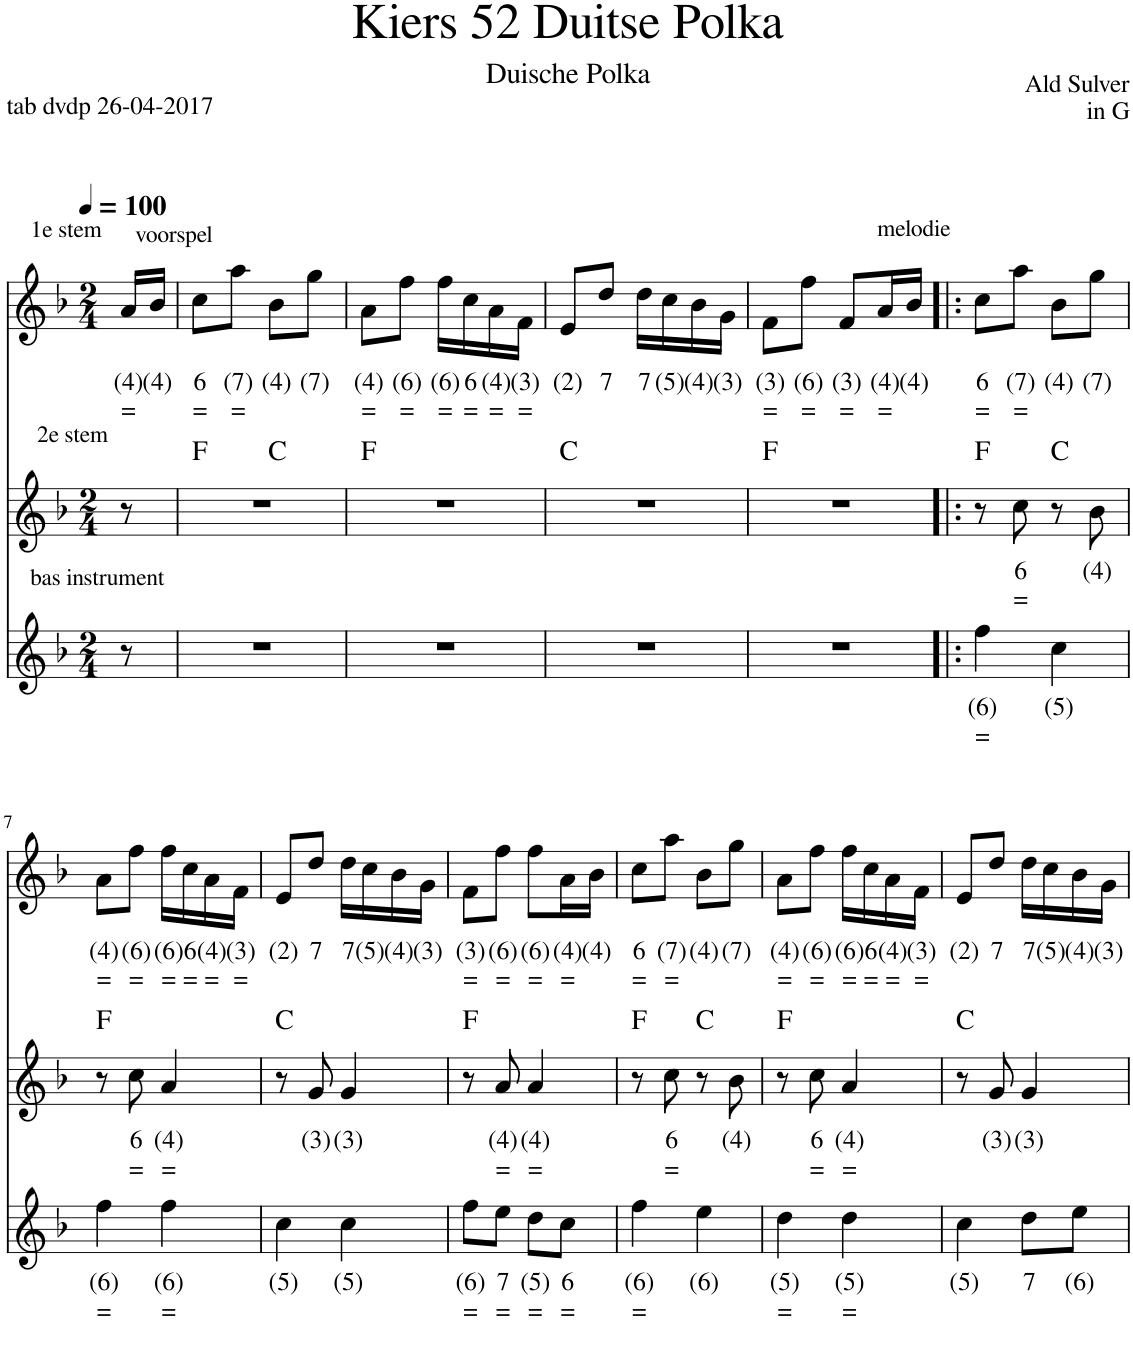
**kern	**text	**text	**kern	**text	**text	**harte	**kern	**text	**text
*part3	*part3	*part3	*part2	*part2	*part2	*part2	*part1	*part1	*part1
*staff3	*staff3	*staff3	*staff2	*staff2	*staff2	*	*staff1	*staff1	*staff1
*I"Bas	*	*	*I"Stem	*	*	*	*I"Stem	*	*
*clefG2	*	*	*clefG2	*	*	*	*clefG2	*	*
*k[b-]	*	*	*k[b-]	*	*	*	*k[b-]	*	*
*M2/4	*	*	*M2/4	*	*	*	*M2/4	*	*
*MM100	*	*	*MM100	*	*	*	*MM100	*	*
=1	=1	=1	=1	=1	=1	=1	=1	=1	=1
!	!	!	!	!	!	!	!LO:TX:a:t=voorspel	!	!
!	!	!	!	!	!	!	!LO:TX:a:t=1e stem	!	!
!	!	!	!LO:TX:a:t=2e stem	!	!	!	!	!	!
!LO:TX:a:t=bas instrument	!	!	!	!	!	!	!	!	!
!	!	!	!	!	!	!	!	!LO:LY:b	!LO:LY:b
8r	.	.	8r	.	.	.	16a/LL	(4)	=
!	!	!	!	!	!	!	!	!LO:LY:b	!
.	.	.	.	.	.	.	16b-/JJ	(4)	.
=2	=2	=2	=2	=2	=2	=2	=2	=2	=2
!	!	!	!	!	!	!	!	!LO:LY:b	!LO:LY:b
*	*	*	*^	*	*	*	*	*	*
2r	.	.	2r	4ryy	.	.	F:maj	8cc\L	6	=
!	!	!	!	!	!	!	!	!	!LO:LY:b	!LO:LY:b
.	.	.	.	.	.	.	.	8aa\J	(7)	=
!	!	!	!	!	!	!	!	!	!LO:LY:b	!
.	.	.	.	4ryy	.	.	C:maj	8b-\L	(4)	.
!	!	!	!	!	!	!	!	!	!LO:LY:b	!
.	.	.	.	.	.	.	.	8gg\J	(7)	.
=3	=3	=3	=3	=3	=3	=3	=3	=3	=3	=3
!	!	!	!	!	!	!	!	!	!LO:LY:b	!LO:LY:b
*	*	*	*v	*v	*	*	*	*	*	*
2r	.	.	2r	.	.	F:maj	8a\L	(4)	=
!	!	!	!	!	!	!	!	!LO:LY:b	!LO:LY:b
.	.	.	.	.	.	.	8ff\J	(6)	=
!	!	!	!	!	!	!	!	!LO:LY:b	!LO:LY:b
.	.	.	.	.	.	.	16ff\LL	(6)	=
!	!	!	!	!	!	!	!	!LO:LY:b	!LO:LY:b
.	.	.	.	.	.	.	16cc\	6	=
!	!	!	!	!	!	!	!	!LO:LY:b	!LO:LY:b
.	.	.	.	.	.	.	16a\	(4)	=
!	!	!	!	!	!	!	!	!LO:LY:b	!LO:LY:b
.	.	.	.	.	.	.	16f\JJ	(3)	=
=4	=4	=4	=4	=4	=4	=4	=4	=4	=4
!	!	!	!	!	!	!	!	!LO:LY:b	!
2r	.	.	2r	.	.	C:maj	8e/L	(2)	.
!	!	!	!	!	!	!	!	!LO:LY:b	!
.	.	.	.	.	.	.	8dd/J	7	.
!	!	!	!	!	!	!	!	!LO:LY:b	!
.	.	.	.	.	.	.	16dd\LL	7	.
!	!	!	!	!	!	!	!	!LO:LY:b	!
.	.	.	.	.	.	.	16cc\	(5)	.
!	!	!	!	!	!	!	!	!LO:LY:b	!
.	.	.	.	.	.	.	16b-\	(4)	.
!	!	!	!	!	!	!	!	!LO:LY:b	!
.	.	.	.	.	.	.	16g\JJ	(3)	.
=5	=5	=5	=5	=5	=5	=5	=5	=5	=5
!	!	!	!	!	!	!	!	!LO:LY:b	!LO:LY:b
2r	.	.	2r	.	.	F:maj	8f\L	(3)	=
!	!	!	!	!	!	!	!	!LO:LY:b	!LO:LY:b
.	.	.	.	.	.	.	8ff\J	(6)	=
!	!	!	!	!	!	!	!	!LO:LY:b	!LO:LY:b
.	.	.	.	.	.	.	8f/L	(3)	=
!	!	!	!	!	!	!	!LO:TX:a:t=melodie	!	!
!	!	!	!	!	!	!	!	!LO:LY:b	!LO:LY:b
.	.	.	.	.	.	.	16a/L	(4)	=
!	!	!	!	!	!	!	!	!LO:LY:b	!
.	.	.	.	.	.	.	16b-/JJ	(4)	.
=6!|:	=6!|:	=6!|:	=6!|:	=6!|:	=6!|:	=6!|:	=6!|:	=6!|:	=6!|:
!	!LO:LY:b	!LO:LY:b	!	!	!	!	!	!LO:LY:b	!LO:LY:b
4ff\	(6)	=	8r	.	.	F:maj	8cc\L	6	=
!	!	!	!	!LO:LY:b	!LO:LY:b	!	!	!LO:LY:b	!LO:LY:b
.	.	.	8cc\	6	=	.	8aa\J	(7)	=
!	!LO:LY:b	!	!	!	!	!	!	!LO:LY:b	!
4cc\	(5)	.	8r	.	.	C:maj	8b-\L	(4)	.
!	!	!	!	!LO:LY:b	!	!	!	!LO:LY:b	!
.	.	.	8b-\	(4)	.	.	8gg\J	(7)	.
!!LO:LB:g=z
=7	=7	=7	=7	=7	=7	=7	=7	=7	=7
!	!LO:LY:b	!LO:LY:b	!	!	!	!	!	!LO:LY:b	!LO:LY:b
4ff\	(6)	=	8r	.	.	F:maj	8a\L	(4)	=
!	!	!	!	!LO:LY:b	!LO:LY:b	!	!	!LO:LY:b	!LO:LY:b
.	.	.	8cc\	6	=	.	8ff\J	(6)	=
!	!LO:LY:b	!LO:LY:b	!	!LO:LY:b	!LO:LY:b	!	!	!LO:LY:b	!LO:LY:b
4ff\	(6)	=	4a/	(4)	=	.	16ff\LL	(6)	=
!	!	!	!	!	!	!	!	!LO:LY:b	!LO:LY:b
.	.	.	.	.	.	.	16cc\	6	=
!	!	!	!	!	!	!	!	!LO:LY:b	!LO:LY:b
.	.	.	.	.	.	.	16a\	(4)	=
!	!	!	!	!	!	!	!	!LO:LY:b	!LO:LY:b
.	.	.	.	.	.	.	16f\JJ	(3)	=
=8	=8	=8	=8	=8	=8	=8	=8	=8	=8
!	!LO:LY:b	!	!	!	!	!	!	!LO:LY:b	!
4cc\	(5)	.	8r	.	.	C:maj	8e/L	(2)	.
!	!	!	!	!LO:LY:b	!	!	!	!LO:LY:b	!
.	.	.	8g/	(3)	.	.	8dd/J	7	.
!	!LO:LY:b	!	!	!LO:LY:b	!	!	!	!LO:LY:b	!
4cc\	(5)	.	4g/	(3)	.	.	16dd\LL	7	.
!	!	!	!	!	!	!	!	!LO:LY:b	!
.	.	.	.	.	.	.	16cc\	(5)	.
!	!	!	!	!	!	!	!	!LO:LY:b	!
.	.	.	.	.	.	.	16b-\	(4)	.
!	!	!	!	!	!	!	!	!LO:LY:b	!
.	.	.	.	.	.	.	16g\JJ	(3)	.
=9	=9	=9	=9	=9	=9	=9	=9	=9	=9
!	!LO:LY:b	!LO:LY:b	!	!	!	!	!	!LO:LY:b	!LO:LY:b
8ff\L	(6)	=	8r	.	.	F:maj	8f\L	(3)	=
!	!LO:LY:b	!LO:LY:b	!	!LO:LY:b	!LO:LY:b	!	!	!LO:LY:b	!LO:LY:b
8ee\J	7	=	8a/	(4)	=	.	8ff\J	(6)	=
!	!LO:LY:b	!LO:LY:b	!	!LO:LY:b	!LO:LY:b	!	!	!LO:LY:b	!LO:LY:b
8dd\L	(5)	=	4a/	(4)	=	.	8ff\L	(6)	=
!	!LO:LY:b	!LO:LY:b	!	!	!	!	!	!LO:LY:b	!LO:LY:b
8cc\J	6	=	.	.	.	.	16a\L	(4)	=
!	!	!	!	!	!	!	!	!LO:LY:b	!
.	.	.	.	.	.	.	16b-\JJ	(4)	.
=10	=10	=10	=10	=10	=10	=10	=10	=10	=10
!	!LO:LY:b	!LO:LY:b	!	!	!	!	!	!LO:LY:b	!LO:LY:b
4ff\	(6)	=	8r	.	.	F:maj	8cc\L	6	=
!	!	!	!	!LO:LY:b	!LO:LY:b	!	!	!LO:LY:b	!LO:LY:b
.	.	.	8cc\	6	=	.	8aa\J	(7)	=
!	!LO:LY:b	!	!	!	!	!	!	!LO:LY:b	!
4ee\	(6)	.	8r	.	.	C:maj	8b-\L	(4)	.
!	!	!	!	!LO:LY:b	!	!	!	!LO:LY:b	!
.	.	.	8b-\	(4)	.	.	8gg\J	(7)	.
=11	=11	=11	=11	=11	=11	=11	=11	=11	=11
!	!LO:LY:b	!LO:LY:b	!	!	!	!	!	!LO:LY:b	!LO:LY:b
4dd\	(5)	=	8r	.	.	F:maj	8a\L	(4)	=
!	!	!	!	!LO:LY:b	!LO:LY:b	!	!	!LO:LY:b	!LO:LY:b
.	.	.	8cc\	6	=	.	8ff\J	(6)	=
!	!LO:LY:b	!LO:LY:b	!	!LO:LY:b	!LO:LY:b	!	!	!LO:LY:b	!LO:LY:b
4dd\	(5)	=	4a/	(4)	=	.	16ff\LL	(6)	=
!	!	!	!	!	!	!	!	!LO:LY:b	!LO:LY:b
.	.	.	.	.	.	.	16cc\	6	=
!	!	!	!	!	!	!	!	!LO:LY:b	!LO:LY:b
.	.	.	.	.	.	.	16a\	(4)	=
!	!	!	!	!	!	!	!	!LO:LY:b	!LO:LY:b
.	.	.	.	.	.	.	16f\JJ	(3)	=
=12	=12	=12	=12	=12	=12	=12	=12	=12	=12
!	!LO:LY:b	!	!	!	!	!	!	!LO:LY:b	!
4cc\	(5)	.	8r	.	.	C:maj	8e/L	(2)	.
!	!	!	!	!LO:LY:b	!	!	!	!LO:LY:b	!
.	.	.	8g/	(3)	.	.	8dd/J	7	.
!	!LO:LY:b	!	!	!LO:LY:b	!	!	!	!LO:LY:b	!
8dd\L	7	.	4g/	(3)	.	.	16dd\LL	7	.
!	!	!	!	!	!	!	!	!LO:LY:b	!
.	.	.	.	.	.	.	16cc\	(5)	.
!	!LO:LY:b	!	!	!	!	!	!	!LO:LY:b	!
8ee\J	(6)	.	.	.	.	.	16b-\	(4)	.
!	!	!	!	!	!	!	!	!LO:LY:b	!
.	.	.	.	.	.	.	16g\JJ	(3)	.
=	=	=	=	=	=	=	=	=	=
*-	*-	*-	*-	*-	*-	*-	*-	*-	*-
